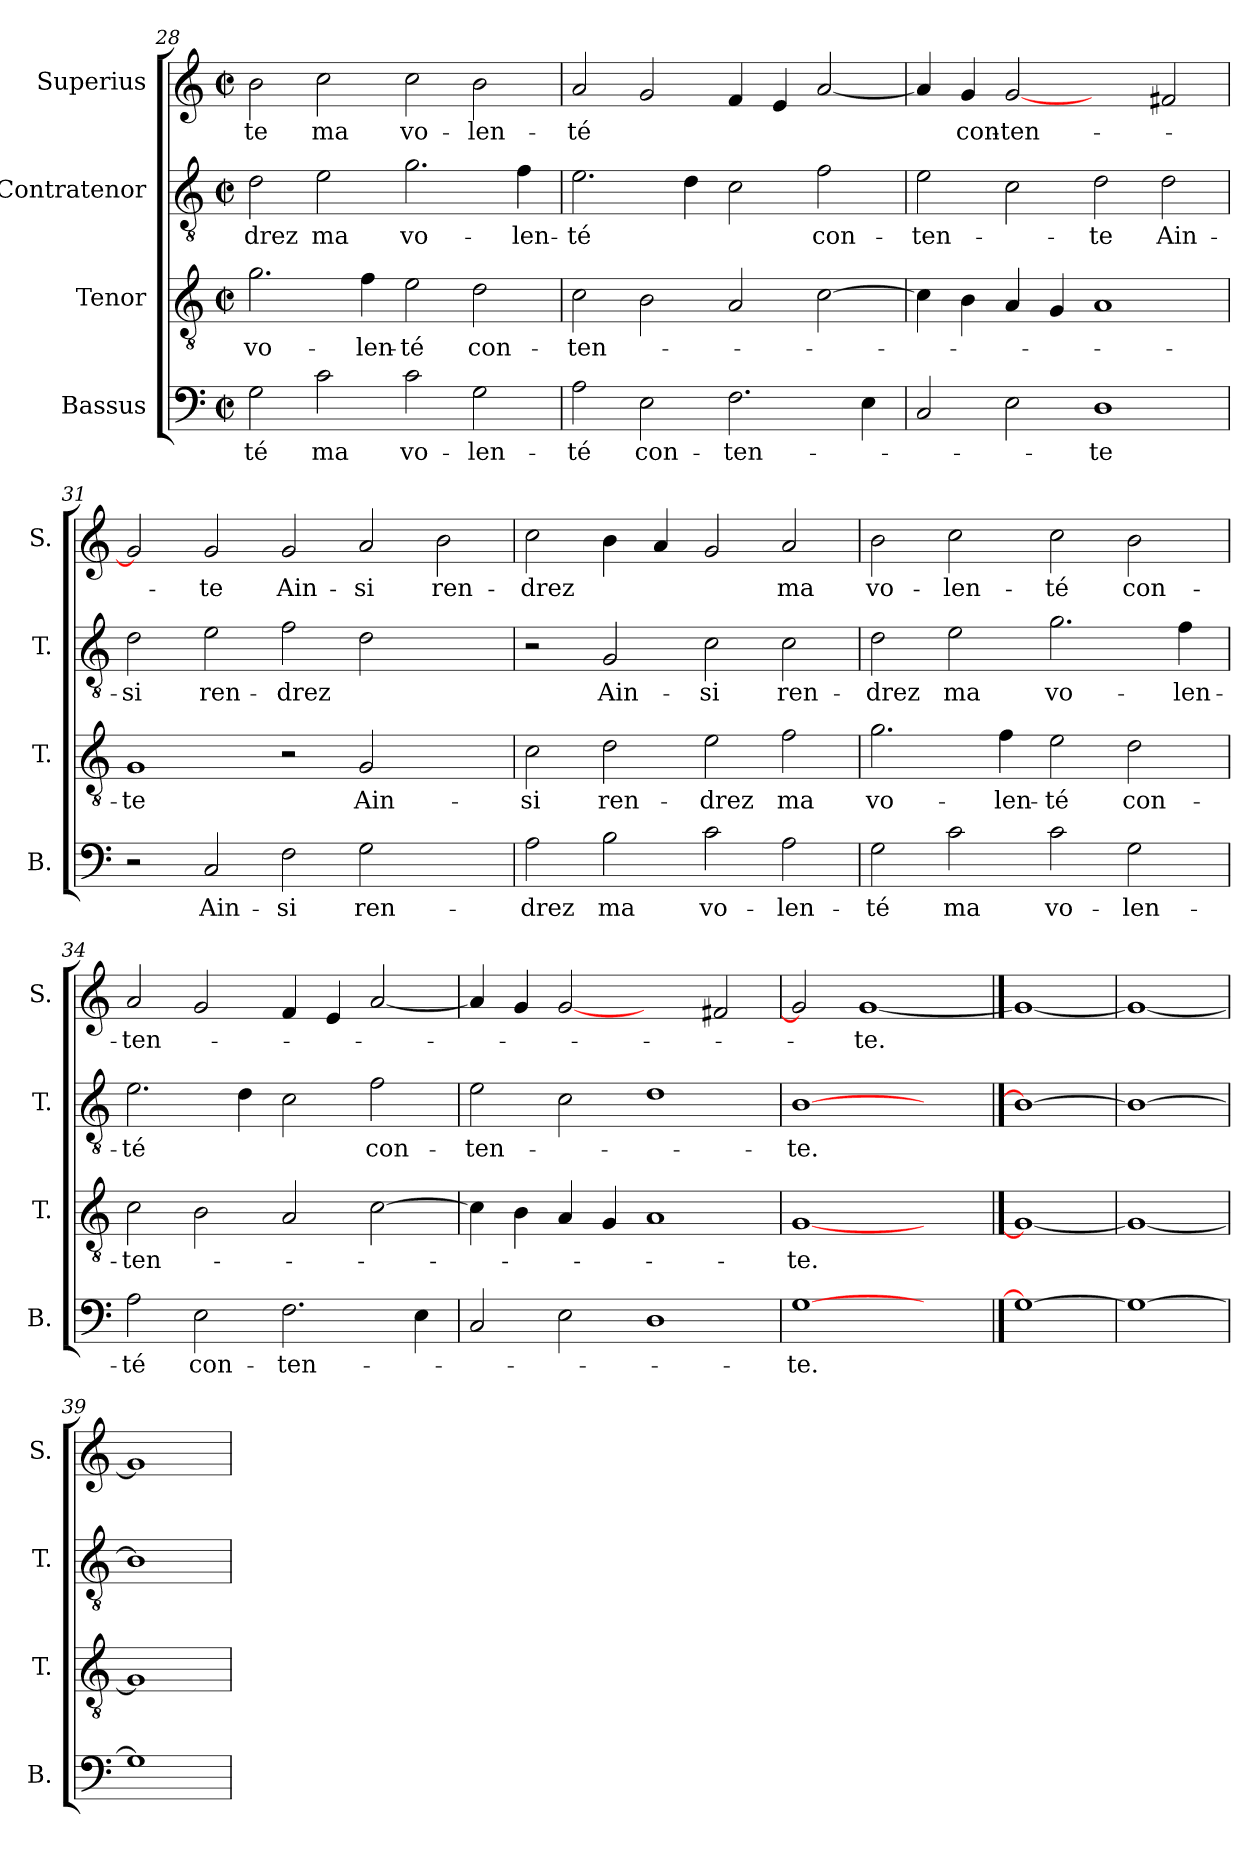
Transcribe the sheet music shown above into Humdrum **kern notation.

**kern	**text	**kern	**text	**kern	**text	**kern	**text
*part4	*part4	*part3	*part3	*part2	*part2	*part1	*part1
*staff4	*staff4	*staff3	*staff3	*staff2	*staff2	*staff1	*staff1
*I"Bassus	*	*I"Tenor	*	*I"Contratenor	*	*I"Superius	*
*I'B.	*	*I'T.	*	*I'T.	*	*I'S.	*
*clefF4	*	*clefGv2	*	*clefGv2	*	*clefG2	*
*k[]	*	*k[]	*	*k[]	*	*k[]	*
*C:	*	*C:	*	*C:	*	*C:	*
*M2/2	*	*M2/2	*	*M2/2	*	*M2/2	*
*met(c|)	*	*met(c|)	*	*met(c|)	*	*met(c|)	*
=28	=28	=28	=28	=28	=28	=28	=28
2G\	-té	2.g\	vo-	2d\	-drez	2b\	-te
2c\	ma	.	.	2e\	ma	2cc\	ma
.	.	4f\	-len-	.	.	.	.
2c\	vo-	2e\	-té	2.g\	vo-	2cc\	vo-
2G\	-len-	2d\	con-	.	.	2b\	-len-
.	.	.	.	4f\	-len-	.	.
=29	=29	=29	=29	=29	=29	=29	=29
2A\	-té	2c\	-ten-	2.e\	-té	2a/	-té
2E\	con-	2B\	.	.	.	2g/	.
.	.	.	.	4d\	.	.	.
2.F\	-ten-	2A/	.	2c\	.	4f/	.
.	.	.	.	.	.	4e/	.
.	.	[2c\	.	2f\	con-	[2a/	.
4E\	.	.	.	.	.	.	.
=30	=30	=30	=30	=30	=30	=30	=30
2C/	.	4c\]	.	2e\	-ten-	4a/]	.
.	.	4B\	.	.	.	4g/	con-
2E\	.	4A/	.	2c\	.	[2g/	-ten-
.	.	4G/	.	.	.	.	.
1D\	-te	1A/	.	2d\	-te	2ryy	.
.	.	.	.	2d\	Ain-	2f#X/	.
!!LO:PB:g=z
=31	=31	=31	=31	=31	=31	=31	=31
2r	.	1G/	-te	2d\	-si	2g/]	.
2C/	Ain-	.	.	2e\	ren-	2g/	-te
2F\	-si	2r	.	2f\	-drez	2g/	Ain-
2G\	ren-	2G/	Ain-	2d\	.	2a/	-si
2ryy	.	2ryy	.	2ryy	.	2b\	ren-
=32	=32	=32	=32	=32	=32	=32	=32
2A\	-drez	2c\	-si	2r	.	2cc\	-drez
2B\	ma	2d\	ren-	2G/	Ain-	4b\	.
.	.	.	.	.	.	4a/	.
2c\	vo-	2e\	-drez	2c\	-si	2g/	.
2A\	-len-	2f\	ma	2c\	ren-	2a/	ma
=33	=33	=33	=33	=33	=33	=33	=33
2G\	-té	2.g\	vo-	2d\	-drez	2b\	vo-
2c\	ma	.	.	2e\	ma	2cc\	-len-
.	.	4f\	-len-	.	.	.	.
2c\	vo-	2e\	-té	2.g\	vo-	2cc\	-té
2G\	-len-	2d\	con-	.	.	2b\	con-
.	.	.	.	4f\	-len-	.	.
=34	=34	=34	=34	=34	=34	=34	=34
2A\	-té	2c\	-ten-	2.e\	-té	2a/	-ten-
2E\	con-	2B\	.	.	.	2g/	.
.	.	.	.	4d\	.	.	.
2.F\	-ten-	2A/	.	2c\	.	4f/	.
.	.	.	.	.	.	4e/	.
.	.	[2c\	.	2f\	con-	[2a/	.
4E\	.	.	.	.	.	.	.
=35	=35	=35	=35	=35	=35	=35	=35
2C/	.	4c\]	.	2e\	-ten-	4a/]	.
.	.	4B\	.	.	.	4g/	.
2E\	.	4A/	.	2c\	.	[2g/	.
.	.	4G/	.	.	.	.	.
1D\	.	1A/	.	1d\	.	2ryy	.
.	.	.	.	.	.	2f#X/	.
=36	=36	=36	=36	=36	=36	=36	=36
[1G\	-te.	[1G/	-te.	[1B\	-te.	2g/]	.
.	.	.	.	.	.	[1g/	-te.
2ryy	.	2ryy	.	2ryy	.	.	.
==37	==37	==37	==37	==37	==37	==37	==37
1G\_	.	1G/_	.	1B\_	.	1g/_	.
=38	=38	=38	=38	=38	=38	=38	=38
1G\_	.	1G/_	.	1B\_	.	1g/_	.
=39	=39	=39	=39	=39	=39	=39	=39
1G\]	.	1G/]	.	1B\]	.	1g/]	.
=	=	=	=	=	=	=	=
*-	*-	*-	*-	*-	*-	*-	*-
